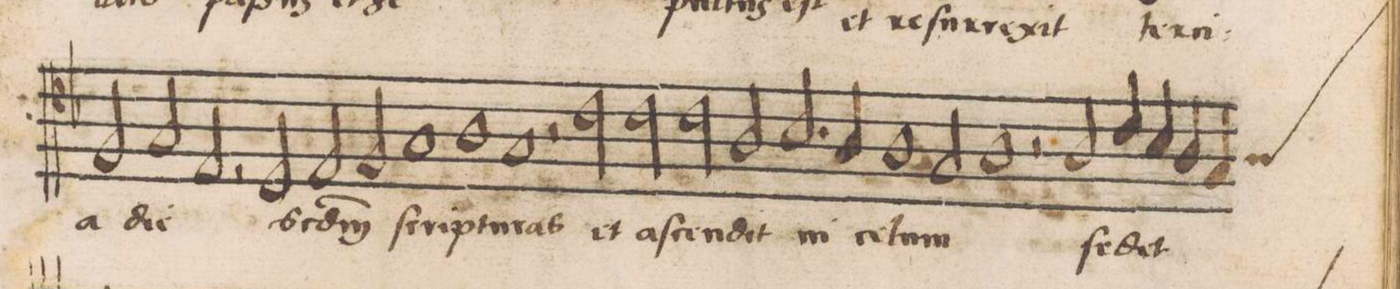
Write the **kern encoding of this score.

**kern	**text
*I"TENOR	*
*clefC4	*
*k[b-]	*
*met(C|)	*
*M2/1	*
2F/	-a
=90-	=90-
2G/	di-
2E/	-e
2r	.
2D/	se-
=91-	=91-
2E/	-(cun)-
2F/	-d(u)m
1G/	ſcri-
=92-	=92-
1A\	-ptu-
1G/	-ras
=93-	=93-
2r	.
2c\	et
2c\	a-
2c\	-ſcen-
=94-	=94-
2A/	-dit
2.B-/	in
4A/	.
1A\	ce-
=95-	=95-
2G/	-lum
1A\	.
=96-	=96-
2r	.
2A/	ſe-
4c/	-det
4B-/	.
4A/	.
*custos:A	*
4G/	.
=97-	=97-
*-	*-
